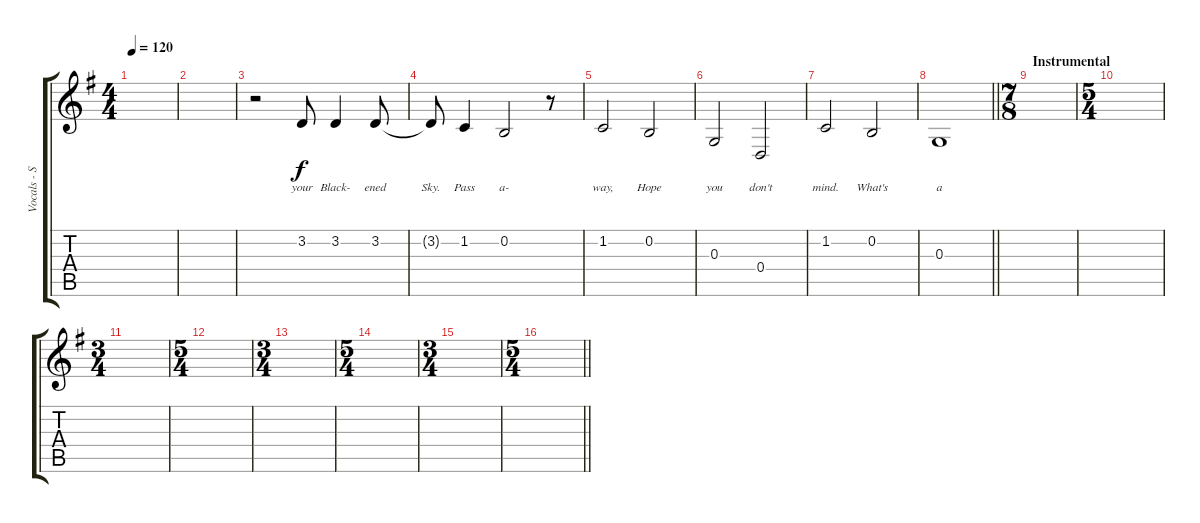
\track ("Vocals - Simon Neil" "Vocals - S") {instrument altosax}
\staff {score tabs}
\tuning (E4 B3 G3 D3 A2 E2) {hide}
\ts (4 4)
\tempo 120
\clef g2
\ks eminor
|
|
r.2 3.2.8{lyrics (0 "your") lyrics (1 "") lyrics (2 "") lyrics (3 "") lyrics (4 "")} 3.2.4{lyrics (0 "Black-") lyrics (1 "") lyrics (2 "") lyrics (3 "") lyrics (4 "")} 3.2.8{lyrics (0 "ened") lyrics (1 "") lyrics (2 "") lyrics (3 "") lyrics (4 "")} |
3.2{t}.8{lyrics (0 "Sky.") lyrics (1 "") lyrics (2 "") lyrics (3 "") lyrics (4 "")} 1.2.4{lyrics (0 "Pass") lyrics (1 "") lyrics (2 "") lyrics (3 "") lyrics (4 "")} 0.2.2{lyrics (0 "a-") lyrics (1 "") lyrics (2 "") lyrics (3 "") lyrics (4 "")} r.8 |
1.2.2{lyrics (0 "way,") lyrics (1 "") lyrics (2 "") lyrics (3 "") lyrics (4 "")} 0.2.2{lyrics (0 "Hope") lyrics (1 "") lyrics (2 "") lyrics (3 "") lyrics (4 "")} |
0.3.2{lyrics (0 "you") lyrics (1 "") lyrics (2 "") lyrics (3 "") lyrics (4 "")} 0.4.2{lyrics (0 "don't") lyrics (1 "") lyrics (2 "") lyrics (3 "") lyrics (4 "")} |
1.2.2{lyrics (0 "mind.") lyrics (1 "") lyrics (2 "") lyrics (3 "") lyrics (4 "")} 0.2.2{lyrics (0 "What's") lyrics (1 "") lyrics (2 "") lyrics (3 "") lyrics (4 "")} |
\barLineRight lightlight
0.3.1{lyrics (0 "a") lyrics (1 "") lyrics (2 "") lyrics (3 "") lyrics (4 "")} |
\ts (7 8)
\section ("" "Instrumental")
|
\ts (5 4)
|
\ts (3 4)
|
\ts (5 4)
|
\ts (3 4)
|
\ts (5 4)
|
\ts (3 4)
|
\ts (5 4)
\barLineRight lightlight
